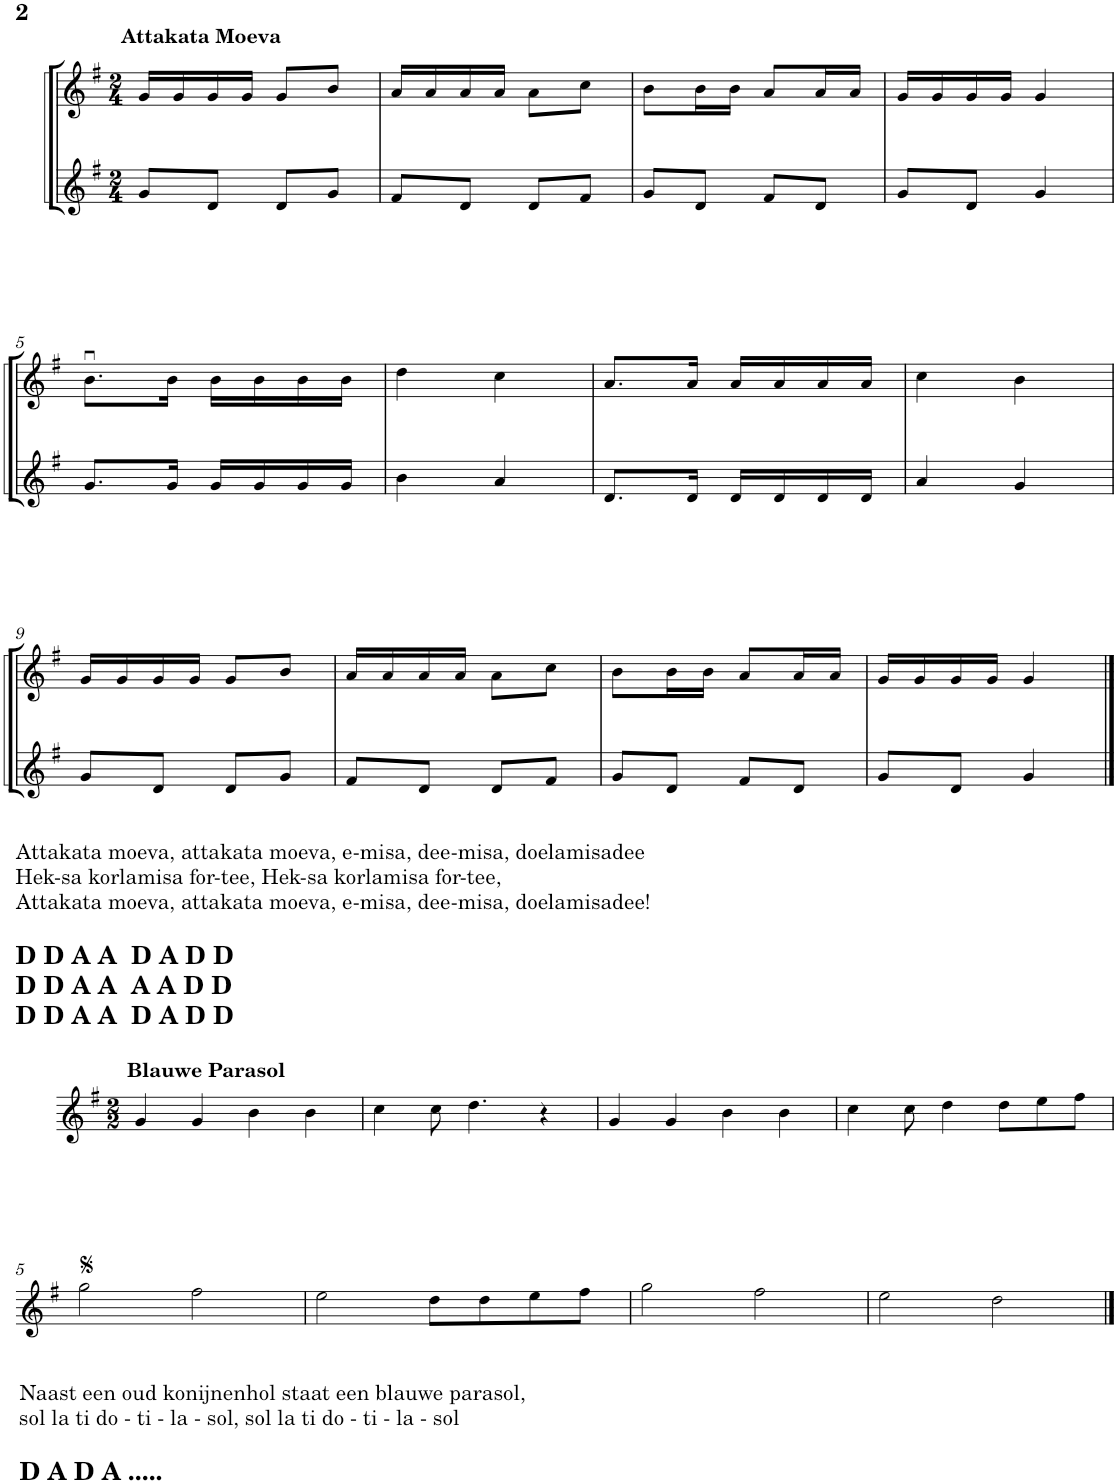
**kern	**kern
*part2	*part1
*staff2	*staff1
*I"Violin	*I"Violin
*I'Vln	*I'Vln
!!LO:PB:g=z
*clefG2	*clefG2
*k[f#]	*k[f#]
*M2/4	*M2/4
=1	=1
!	!LO:TX:a:B:t=Attakata Moeva
8g/L	16g/LL
.	16g/
8d/J	16g/
.	16g/JJ
8d/L	8g/L
8g/J	8b/J
=2	=2
8f#/L	16a/LL
.	16a/
8d/J	16a/
.	16a/JJ
8d/L	8a\L
8f#/J	8cc\J
=3	=3
8g/L	8b\L
8d/J	16b\L
.	16b\JJ
8f#/L	8a/L
8d/J	16a/L
.	16a/JJ
=4	=4
8g/L	16g/LL
.	16g/
8d/J	16g/
.	16g/JJ
4g/	4g/
!!LO:LB:g=z
=5	=5
8.g/L	8.bu\L
16g/Jk	16b\Jk
16g/LL	16b\LL
16g/	16b\
16g/	16b\
16g/JJ	16b\JJ
=6	=6
4b\	4dd\
4a/	4cc\
=7	=7
8.d/L	8.a/L
16d/Jk	16a/Jk
16d/LL	16a/LL
16d/	16a/
16d/	16a/
16d/JJ	16a/JJ
=8	=8
4a/	4cc\
4g/	4b\
!!LO:LB:g=z
=9	=9
8g/L	16g/LL
.	16g/
8d/J	16g/
.	16g/JJ
8d/L	8g/L
8g/J	8b/J
=10	=10
8f#/L	16a/LL
.	16a/
8d/J	16a/
.	16a/JJ
8d/L	8a\L
8f#/J	8cc\J
=11	=11
8g/L	8b\L
8d/J	16b\L
.	16b\JJ
8f#/L	8a/L
8d/J	16a/L
.	16a/JJ
=12	=12
8g/L	16g/LL
.	16g/
8d/J	16g/
.	16g/JJ
4g/	4g/
!!LO:LB:g=z
==1	==1
*stria5	*
*M2/2	*M2/2
!	!LO:TX:a:t=Attakata moeva, attakata moeva, e-misa, dee-misa, doelamisadee
!	!LO:TX:a:t=Hek-sa korlamisa for-tee, Hek-sa korlamisa for-tee,
!	!LO:TX:a:t=Attakata moeva, attakata moeva, e-misa, dee-misa, doelamisadee!
!	!LO:TX:a:B:t=D D A A  D A D D
!	!LO:TX:a:t=D D A A  A A D D
!	!LO:TX:a:t=D D A A  D A D D
!	!LO:TX:a:B:t=Blauwe Parasol
1r	4g/
.	4g/
.	4b\
.	4b\
=2	=2
1r	4cc\
.	8cc\
.	4.dd\
.	4r
=3	=3
1r	4g/
.	4g/
.	4b\
.	4b\
=4	=4
1r	4cc\
.	8cc\
.	4dd\
.	8dd\L
.	8ee\
.	8ff#\J
!!LO:LB:g=z
=5	=5
1r	2gg\
.	2ff#\
=6	=6
1r	2ee\
.	8dd\L
.	8dd\
.	8ee\
.	8ff#\J
=7	=7
1r	2gg\
.	2ff#\
=8	=8
1r	2ee\
.	2dd\
==	==
*-	*-
